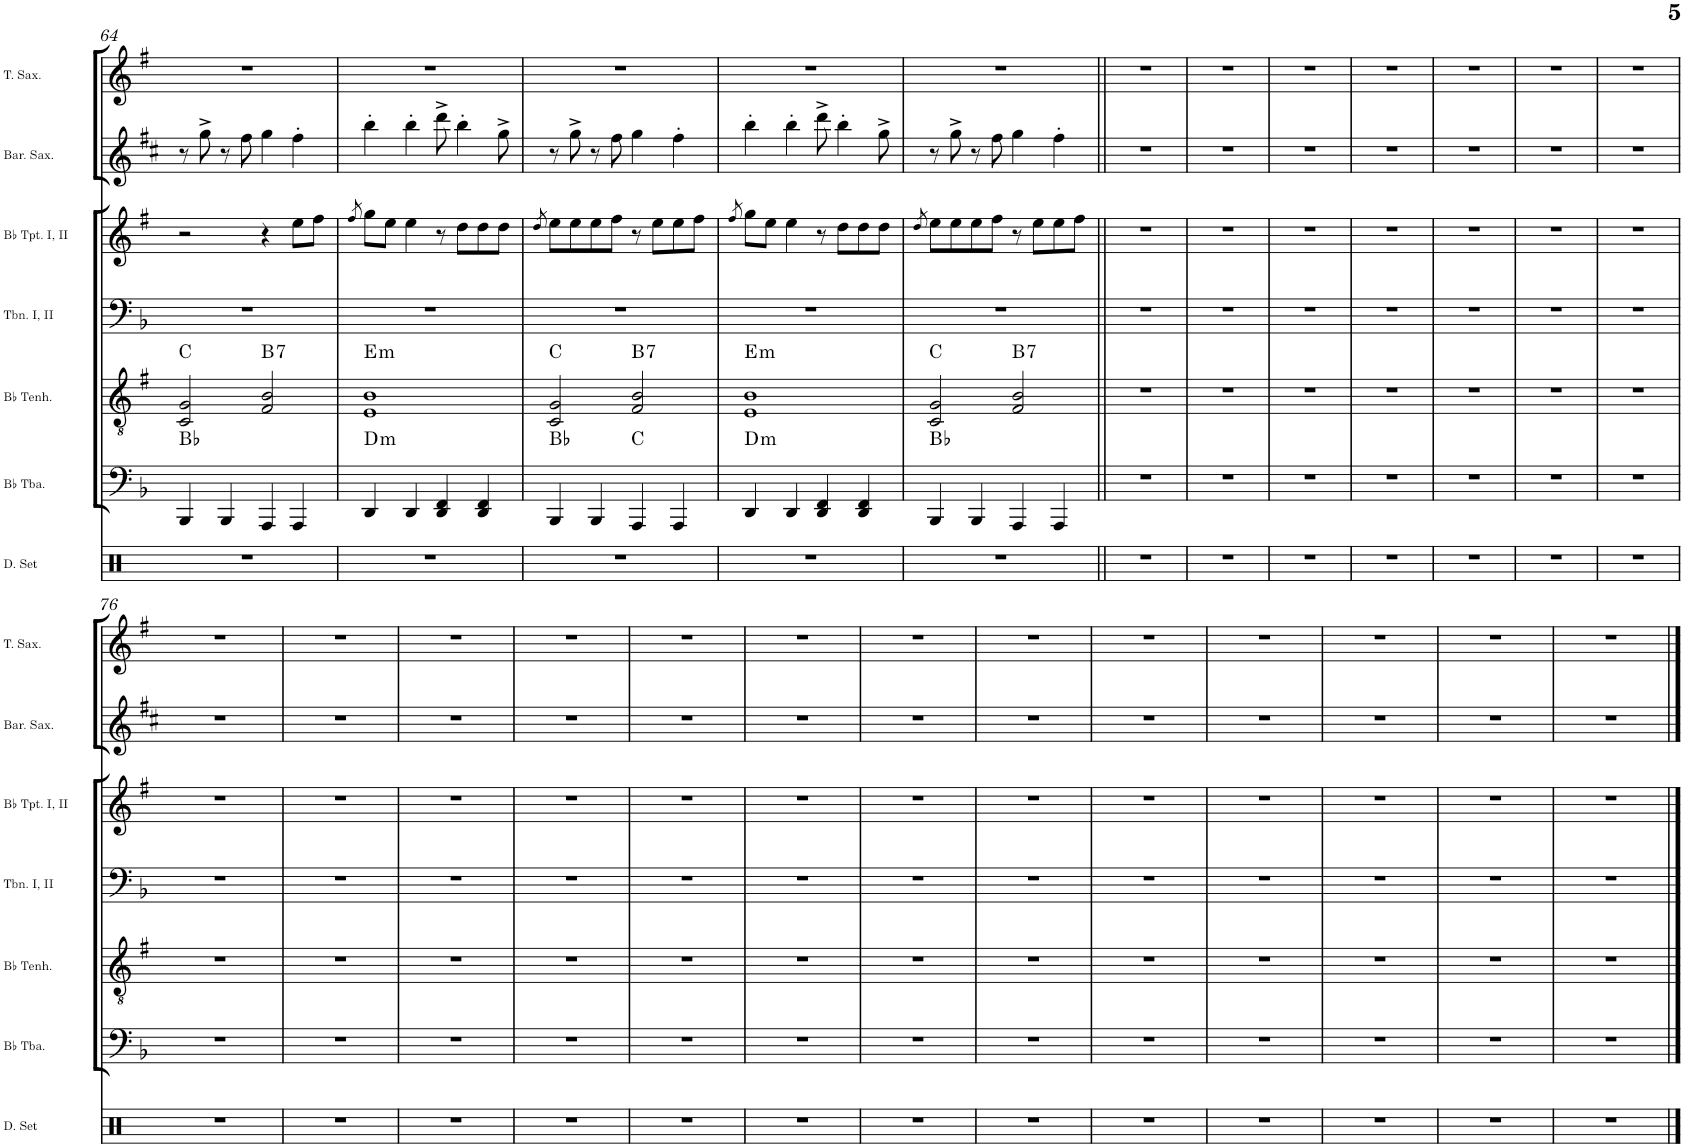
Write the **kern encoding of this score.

**kern	**kern	**harte	**kern	**harte	**kern	**kern	**kern	**kern
*part7	*part6	*part6	*part5	*part5	*part4	*part3	*part2	*part1
*staff7	*staff6	*	*staff5	*	*staff4	*staff3	*staff2	*staff1
*I"Drumset	*I"Bb Tuba	*	*I"Bb Tenorhorn	*	*I"Trombone I, II	*I"Bb Trumpet I, II	*I"Baritone Saxophone	*I"Tenor Saxophone
*I'D. Set	*I'Bb Tba.	*	*I'Bb Tenh.	*	*I'Tbn. I, II	*I'Bb Tpt. I, II	*I'Bar. Sax.	*I'T. Sax.
!!LO:PB:g=z
*clefX	*clefF4	*	*clefGv2	*	*clefF4	*clefG2	*clefG2	*clefG2
*	*	*	*Trd1c2	*	*	*Trd1c2	*Trd12c21	*Trd8c14
*k[]	*k[b-]	*	*k[f#]	*	*k[b-]	*k[f#]	*k[f#c#]	*k[f#]
*M2/2	*M2/2	*	*M2/2	*	*M2/2	*M2/2	*M2/2	*M2/2
*met(c|)	*met(c|)	*	*met(c|)	*	*met(c|)	*met(c|)	*met(c|)	*met(c|)
=64	=64	=64	=64	=64	=64	=64	=64	=64
1r	4BBB-/	Bb:maj	2C/ 2G/	C:maj	1r	2r	8r	1r
.	.	.	.	.	.	.	8gg^\	.
.	4BBB-/	.	.	.	.	.	8r	.
.	.	.	.	.	.	.	8ff#\	.
!	!	!	!	!LO:H:kt=7	!	!	!	!
.	4AAA/	.	2F#/ 2B/	B:7	.	4r	4gg\	.
.	4AAA/	.	.	.	.	8ee\L	4ff#'\	.
.	.	.	.	.	.	8ff#\J	.	.
=65	=65	=65	=65	=65	=65	=65	=65	=65
.	.	.	.	.	.	8qff#/	.	.
!	!	!LO:H:kt=m	!	!LO:H:kt=m	!	!	!	!
1r	4DD/	D:min	1E 1B	E:min	1r	8gg\L	4bb'\	1r
.	.	.	.	.	.	8ee\J	.	.
.	4DD/	.	.	.	.	4ee\	4bb'\	.
.	4DD/ 4FF/	.	.	.	.	8r	8ddd^\	.
.	.	.	.	.	.	8dd\L	4bb'\	.
.	4DD/ 4FF/	.	.	.	.	8dd\	.	.
.	.	.	.	.	.	8dd\J	8gg^\	.
=66	=66	=66	=66	=66	=66	=66	=66	=66
.	.	.	.	.	.	8qdd/	.	.
1r	4BBB-/	Bb:maj	2C/ 2G/	C:maj	1r	8ee\L	8r	1r
.	.	.	.	.	.	8ee\	8gg^\	.
.	4BBB-/	.	.	.	.	8ee\	8r	.
.	.	.	.	.	.	8ff#\J	8ff#\	.
!	!	!	!	!LO:H:kt=7	!	!	!	!
.	4AAA/	C:maj	2F#/ 2B/	B:7	.	8r	4gg\	.
.	.	.	.	.	.	8ee\L	.	.
.	4AAA/	.	.	.	.	8ee\	4ff#'\	.
.	.	.	.	.	.	8ff#\J	.	.
=67	=67	=67	=67	=67	=67	=67	=67	=67
.	.	.	.	.	.	8qff#/	.	.
!	!	!LO:H:kt=m	!	!LO:H:kt=m	!	!	!	!
1r	4DD/	D:min	1E 1B	E:min	1r	8gg\L	4bb'\	1r
.	.	.	.	.	.	8ee\J	.	.
.	4DD/	.	.	.	.	4ee\	4bb'\	.
.	4DD/ 4FF/	.	.	.	.	8r	8ddd^\	.
.	.	.	.	.	.	8dd\L	4bb'\	.
.	4DD/ 4FF/	.	.	.	.	8dd\	.	.
.	.	.	.	.	.	8dd\J	8gg^\	.
=68	=68	=68	=68	=68	=68	=68	=68	=68
.	.	.	.	.	.	8qdd/	.	.
1r	4BBB-/	Bb:maj	2C/ 2G/	C:maj	1r	8ee\L	8r	1r
.	.	.	.	.	.	8ee\	8gg^\	.
.	4BBB-/	.	.	.	.	8ee\	8r	.
.	.	.	.	.	.	8ff#\J	8ff#\	.
!	!	!	!	!LO:H:kt=7	!	!	!	!
.	4AAA/	.	2F#/ 2B/	B:7	.	8r	4gg\	.
.	.	.	.	.	.	8ee\L	.	.
.	4AAA/	.	.	.	.	8ee\	4ff#'\	.
.	.	.	.	.	.	8ff#\J	.	.
=69||	=69||	=69||	=69||	=69||	=69||	=69||	=69||	=69||
1r	1r	.	1r	.	1r	1r	1r	1r
=70	=70	=70	=70	=70	=70	=70	=70	=70
1r	1r	.	1r	.	1r	1r	1r	1r
=71	=71	=71	=71	=71	=71	=71	=71	=71
1r	1r	.	1r	.	1r	1r	1r	1r
=72	=72	=72	=72	=72	=72	=72	=72	=72
1r	1r	.	1r	.	1r	1r	1r	1r
=73	=73	=73	=73	=73	=73	=73	=73	=73
1r	1r	.	1r	.	1r	1r	1r	1r
=74	=74	=74	=74	=74	=74	=74	=74	=74
1r	1r	.	1r	.	1r	1r	1r	1r
=75	=75	=75	=75	=75	=75	=75	=75	=75
1r	1r	.	1r	.	1r	1r	1r	1r
!!LO:LB:g=z
=76	=76	=76	=76	=76	=76	=76	=76	=76
1r	1r	.	1r	.	1r	1r	1r	1r
=77	=77	=77	=77	=77	=77	=77	=77	=77
1r	1r	.	1r	.	1r	1r	1r	1r
=78	=78	=78	=78	=78	=78	=78	=78	=78
1r	1r	.	1r	.	1r	1r	1r	1r
=79	=79	=79	=79	=79	=79	=79	=79	=79
1r	1r	.	1r	.	1r	1r	1r	1r
=80	=80	=80	=80	=80	=80	=80	=80	=80
1r	1r	.	1r	.	1r	1r	1r	1r
=81	=81	=81	=81	=81	=81	=81	=81	=81
1r	1r	.	1r	.	1r	1r	1r	1r
=82	=82	=82	=82	=82	=82	=82	=82	=82
1r	1r	.	1r	.	1r	1r	1r	1r
=83	=83	=83	=83	=83	=83	=83	=83	=83
1r	1r	.	1r	.	1r	1r	1r	1r
=84	=84	=84	=84	=84	=84	=84	=84	=84
1r	1r	.	1r	.	1r	1r	1r	1r
=85	=85	=85	=85	=85	=85	=85	=85	=85
1r	1r	.	1r	.	1r	1r	1r	1r
=86	=86	=86	=86	=86	=86	=86	=86	=86
1r	1r	.	1r	.	1r	1r	1r	1r
=87	=87	=87	=87	=87	=87	=87	=87	=87
1r	1r	.	1r	.	1r	1r	1r	1r
=88	=88	=88	=88	=88	=88	=88	=88	=88
1r	1r	.	1r	.	1r	1r	1r	1r
==	==	==	==	==	==	==	==	==
*-	*-	*-	*-	*-	*-	*-	*-	*-
